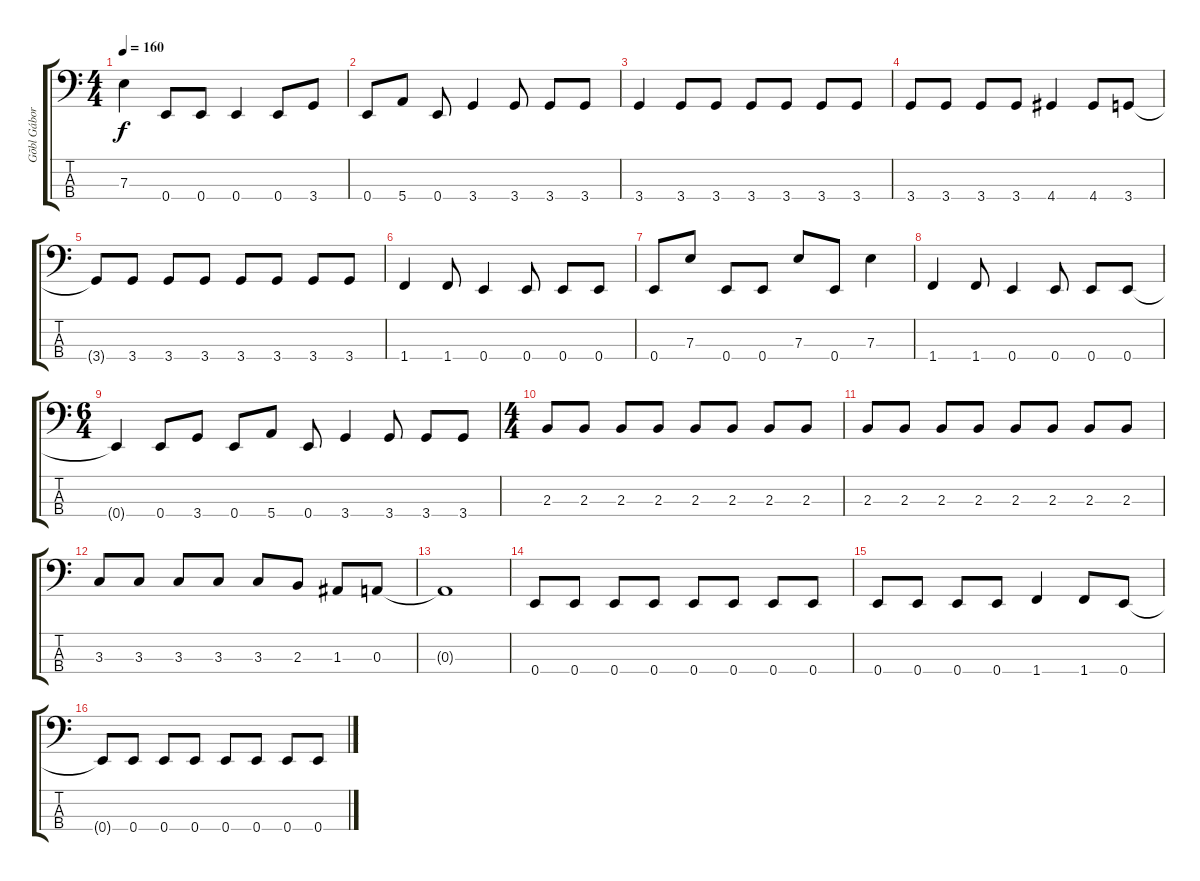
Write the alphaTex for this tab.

\track ("Gõbl Gábor" "Gõbl Gábor") {instrument electricbassfinger}
\staff {score tabs}
\tuning (G2 D2 A1 E1) {hide}
\ts (4 4)
\tempo 160
\clef f4
\ks c
7.3{t}.4{dy f} 0.4.8 0.4.8 0.4.4 0.4.8 3.4.8 |
0.4.8 5.4.8 0.4.8 3.4.4 3.4.8 3.4.8 3.4.8 |
3.4.4 3.4.8 3.4.8 3.4.8 3.4.8 3.4.8 3.4.8 |
3.4.8 3.4.8 3.4.8 3.4.8 4.4.4 4.4.8 3.4.8 |
3.4{t}.8 3.4.8 3.4.8 3.4.8 3.4.8 3.4.8 3.4.8 3.4.8 |
1.4.4 1.4.8 0.4.4 0.4.8 0.4.8 0.4.8 |
0.4.8 7.3.8 0.4.8 0.4.8 7.3.8 0.4.8 7.3.4 |
1.4.4 1.4.8 0.4.4 0.4.8 0.4.8 0.4.8 |
\ts (6 4)
0.4{t}.4 0.4.8 3.4.8 0.4.8 5.4.8 0.4.8 3.4.4 3.4.8 3.4.8 3.4.8 |
\ts (4 4)
2.3.8 2.3.8 2.3.8 2.3.8 2.3.8 2.3.8 2.3.8 2.3.8 |
2.3.8 2.3.8 2.3.8 2.3.8 2.3.8 2.3.8 2.3.8 2.3.8 |
3.3.8 3.3.8 3.3.8 3.3.8 3.3.8 2.3.8 1.3.8 0.3.8 |
0.3{t}.1 |
0.4.8 0.4.8 0.4.8 0.4.8 0.4.8 0.4.8 0.4.8 0.4.8 |
0.4.8 0.4.8 0.4.8 0.4.8 1.4.4 1.4.8 0.4.8 |
0.4{t}.8 0.4.8 0.4.8 0.4.8 0.4.8 0.4.8 0.4.8 0.4.8
